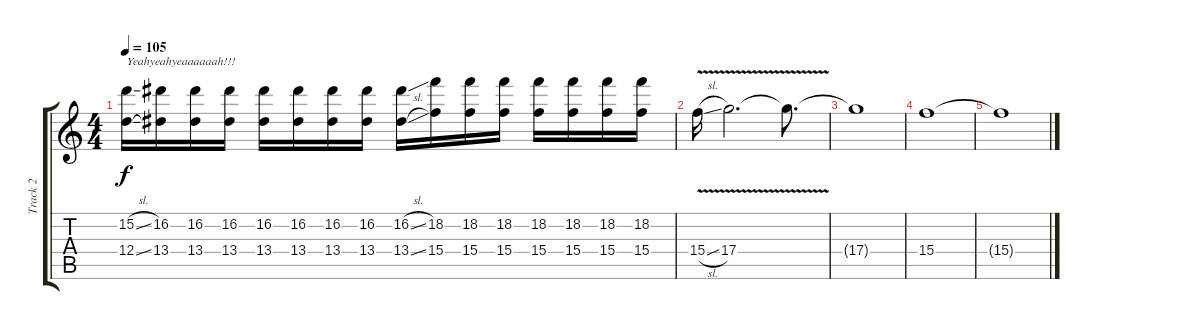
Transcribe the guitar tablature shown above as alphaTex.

\track ("Track 2" "Track 2") {instrument distortionguitar}
\staff {score tabs}
\tuning (E4 B3 G3 D3 A2 D2) {hide}
\ts (4 4)
\tempo 105
\clef g2
\ks c
(15.2{sl} 12.4{sl}).16{txt "Yeahyeahyeaaaaaah!!!" dy f} (16.2 13.4).16 (16.2 13.4).16 (16.2 13.4).16 (16.2 13.4).16 (16.2 13.4).16 (16.2 13.4).16 (16.2 13.4).16 (16.2{sl} 13.4{sl}).16 (18.2 15.4).16 (18.2 15.4).16 (18.2 15.4).16 (18.2 15.4).16 (18.2 15.4).16 (18.2 15.4).16 (18.2 15.4).16 |
15.4{v sl}.16 17.4{v}.2{d} 17.4{t}.8{d} |
17.4{t}.1 |
15.4.1 |
15.4{t}.1
